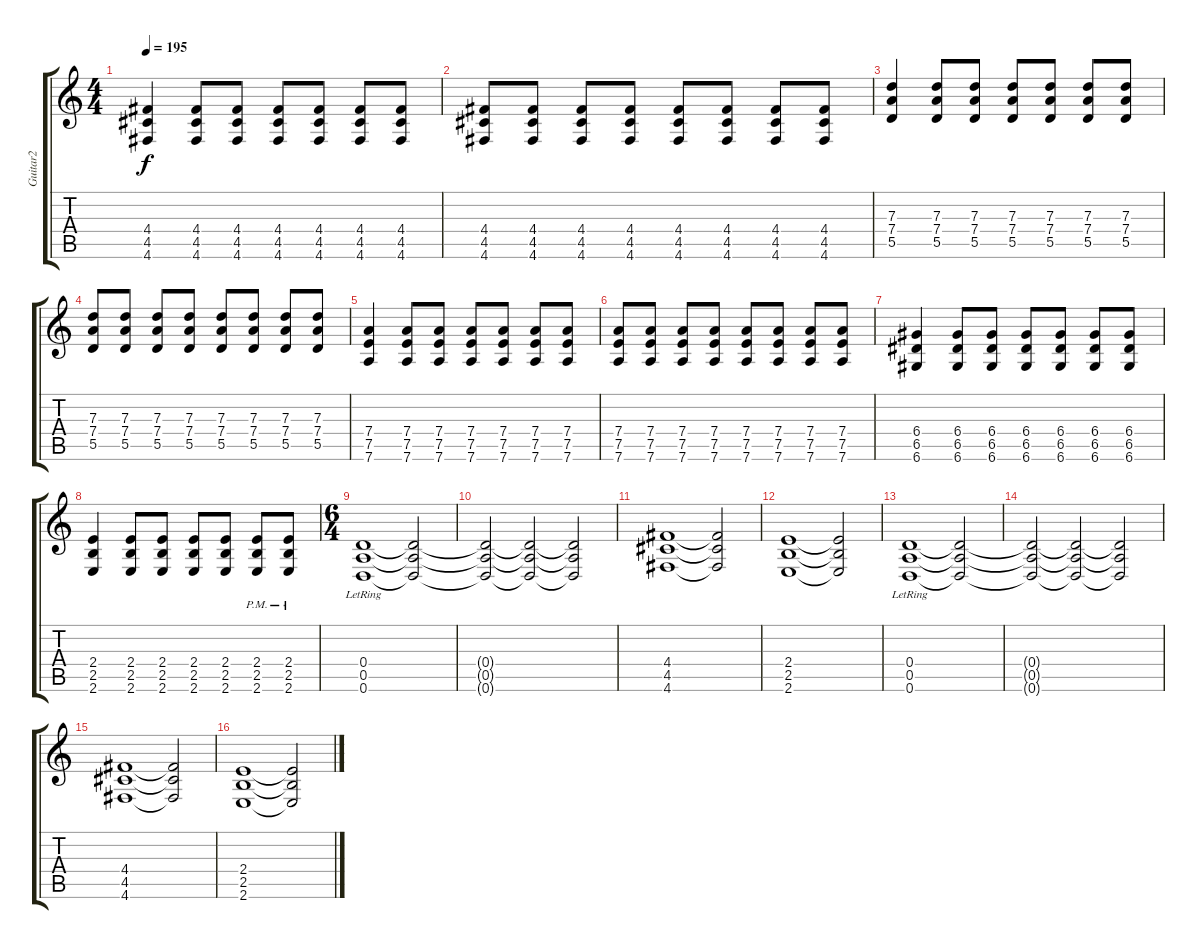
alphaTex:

\track ("Guitar2" "Guitar2") {instrument distortionguitar}
\staff {score tabs}
\tuning (E4 B3 G3 D3 A2 D2) {hide}
\ts (4 4)
\tempo 195
\clef g2
\ks c
(4.4 4.5 4.6).4{dy f} (4.4 4.5 4.6).8 (4.4 4.5 4.6).8 (4.4 4.5 4.6).8 (4.4 4.5 4.6).8 (4.4 4.5 4.6).8 (4.4 4.5 4.6).8 |
(4.4 4.5 4.6).8 (4.4 4.5 4.6).8 (4.4 4.5 4.6).8 (4.4 4.5 4.6).8 (4.4 4.5 4.6).8 (4.4 4.5 4.6).8 (4.4 4.5 4.6).8 (4.4 4.5 4.6).8 |
(7.3 7.4 5.5).4 (7.3 7.4 5.5).8 (7.3 7.4 5.5).8 (7.3 7.4 5.5).8 (7.3 7.4 5.5).8 (7.3 7.4 5.5).8 (7.3 7.4 5.5).8 |
(7.3 7.4 5.5).8 (7.3 7.4 5.5).8 (7.3 7.4 5.5).8 (7.3 7.4 5.5).8 (7.3 7.4 5.5).8 (7.3 7.4 5.5).8 (7.3 7.4 5.5).8 (7.3 7.4 5.5).8 |
(7.4 7.5 7.6).4 (7.4 7.5 7.6).8 (7.4 7.5 7.6).8 (7.4 7.5 7.6).8 (7.4 7.5 7.6).8 (7.4 7.5 7.6).8 (7.4 7.5 7.6).8 |
(7.4 7.5 7.6).8 (7.4 7.5 7.6).8 (7.4 7.5 7.6).8 (7.4 7.5 7.6).8 (7.4 7.5 7.6).8 (7.4 7.5 7.6).8 (7.4 7.5 7.6).8 (7.4 7.5 7.6).8 |
(6.4 6.5 6.6).4 (6.4 6.5 6.6).8 (6.4 6.5 6.6).8 (6.4 6.5 6.6).8 (6.4 6.5 6.6).8 (6.4 6.5 6.6).8 (6.4 6.5 6.6).8 |
(2.4 2.5 2.6).4 (2.4 2.5 2.6).8 (2.4 2.5 2.6).8 (2.4 2.5 2.6).8 (2.4 2.5 2.6).8 (2.4{pm} 2.5{pm} 2.6{pm}).8 (2.4{pm} 2.5{pm} 2.6{pm}).8 |
\ts (6 4)
(0.4{lr} 0.5 0.6).1 (0.4{t} 0.5{t} 0.6{t}).2 |
(0.4{t} 0.5{t} 0.6{t}).2 (0.4{t} 0.5{t} 0.6{t}).2 (0.4{t} 0.5{t} 0.6{t}).2 |
(4.4 4.5 4.6).1 (4.4{t} 4.5{t} 4.6{t}).2 |
(2.4 2.5 2.6).1 (2.4{t} 2.5{t} 2.6{t}).2 |
(0.4{lr} 0.5 0.6).1 (0.4{t} 0.5{t} 0.6{t}).2 |
(0.4{t} 0.5{t} 0.6{t}).2 (0.4{t} 0.5{t} 0.6{t}).2 (0.4{t} 0.5{t} 0.6{t}).2 |
(4.4 4.5 4.6).1 (4.4{t} 4.5{t} 4.6{t}).2 |
(2.4 2.5 2.6).1 (2.4{t} 2.5{t} 2.6{t}).2
